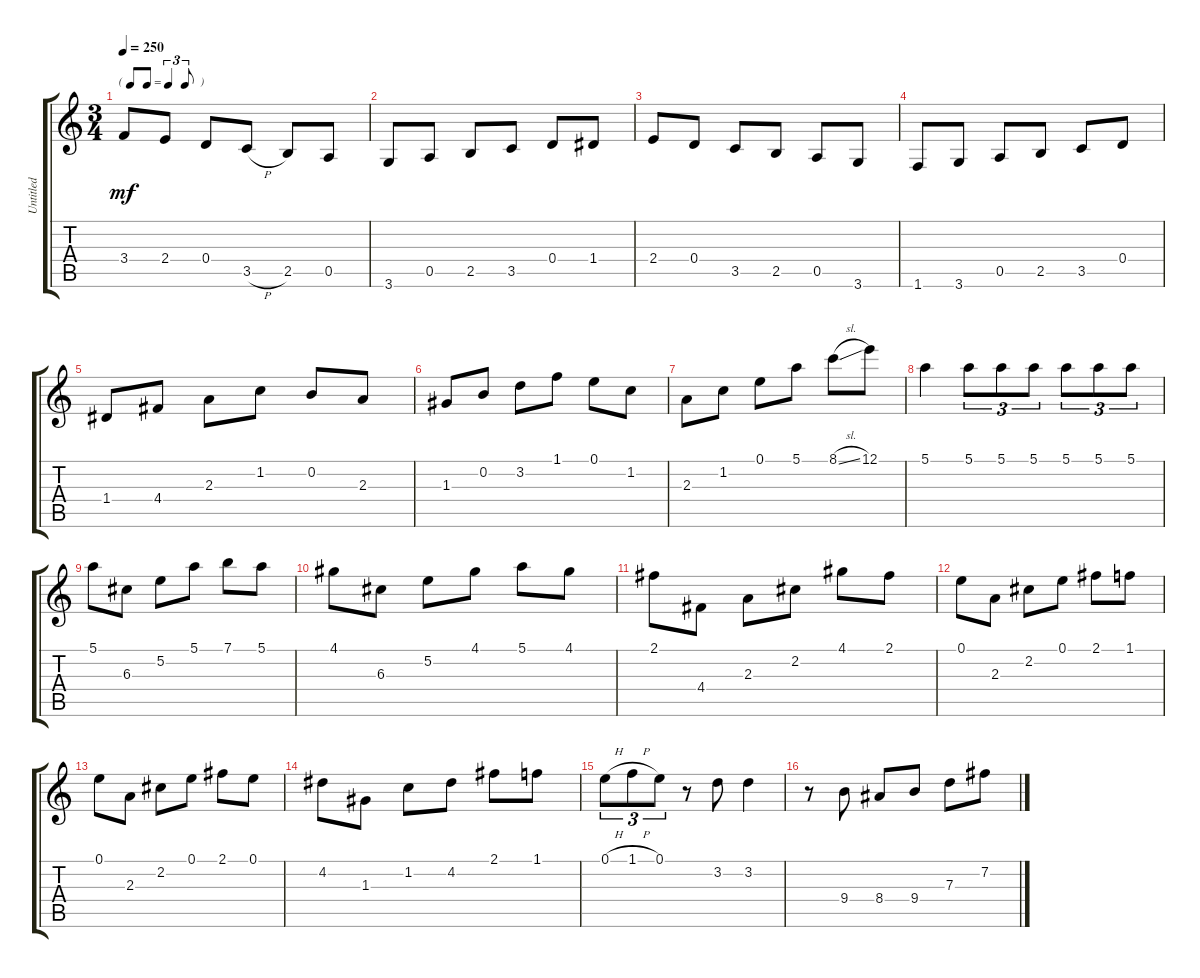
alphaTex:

\track ("Untitled" "Untitled") {instrument acousticguitarnylon}
\staff {score tabs}
\tuning (E4 B3 G3 D3 A2 E2) {hide}
\ts (3 4)
\tf triplet8th
\tempo 250
\clef g2
\ks aminor
3.4.8{dy mf} 2.4.8 0.4.8 3.5{h}.8 2.5.8 0.5.8 |
3.6.8 0.5.8 2.5.8 3.5.8 0.4.8 1.4.8 |
2.4.8 0.4.8 3.5.8 2.5.8 0.5.8 3.6.8 |
1.6.8 3.6.8 0.5.8 2.5.8 3.5.8 0.4.8 |
1.4.8 4.4.8 2.3.8 1.2.8 0.2.8 2.3.8 |
1.3.8 0.2.8 3.2.8 1.1.8 0.1.8 1.2.8 |
2.3.8 1.2.8 0.1.8 5.1.8 8.1{sl}.8 12.1.8 |
5.1.4 5.1.8{tu (3 2)} 5.1.8{tu (3 2)} 5.1.8{tu (3 2)} 5.1.8{tu (3 2)} 5.1.8{tu (3 2)} 5.1.8{tu (3 2)} |
5.1.8 6.3.8 5.2.8 5.1.8 7.1.8 5.1.8 |
4.1.8 6.3.8 5.2.8 4.1.8 5.1.8 4.1.8 |
2.1.8 4.4.8 2.3.8 2.2.8 4.1.8 2.1.8 |
0.1.8 2.3.8 2.2.8 0.1.8 2.1.8 1.1.8 |
0.1.8 2.3.8 2.2.8 0.1.8 2.1.8 0.1.8 |
4.2.8 1.3.8 1.2.8 4.2.8 2.1.8 1.1.8 |
0.1{h}.8{tu (3 2)} 1.1{h}.8{tu (3 2)} 0.1.8{tu (3 2)} r.8 3.2.8 3.2.4 |
r.8 9.4.8 8.4.8 9.4.8 7.3.8 7.2.8
